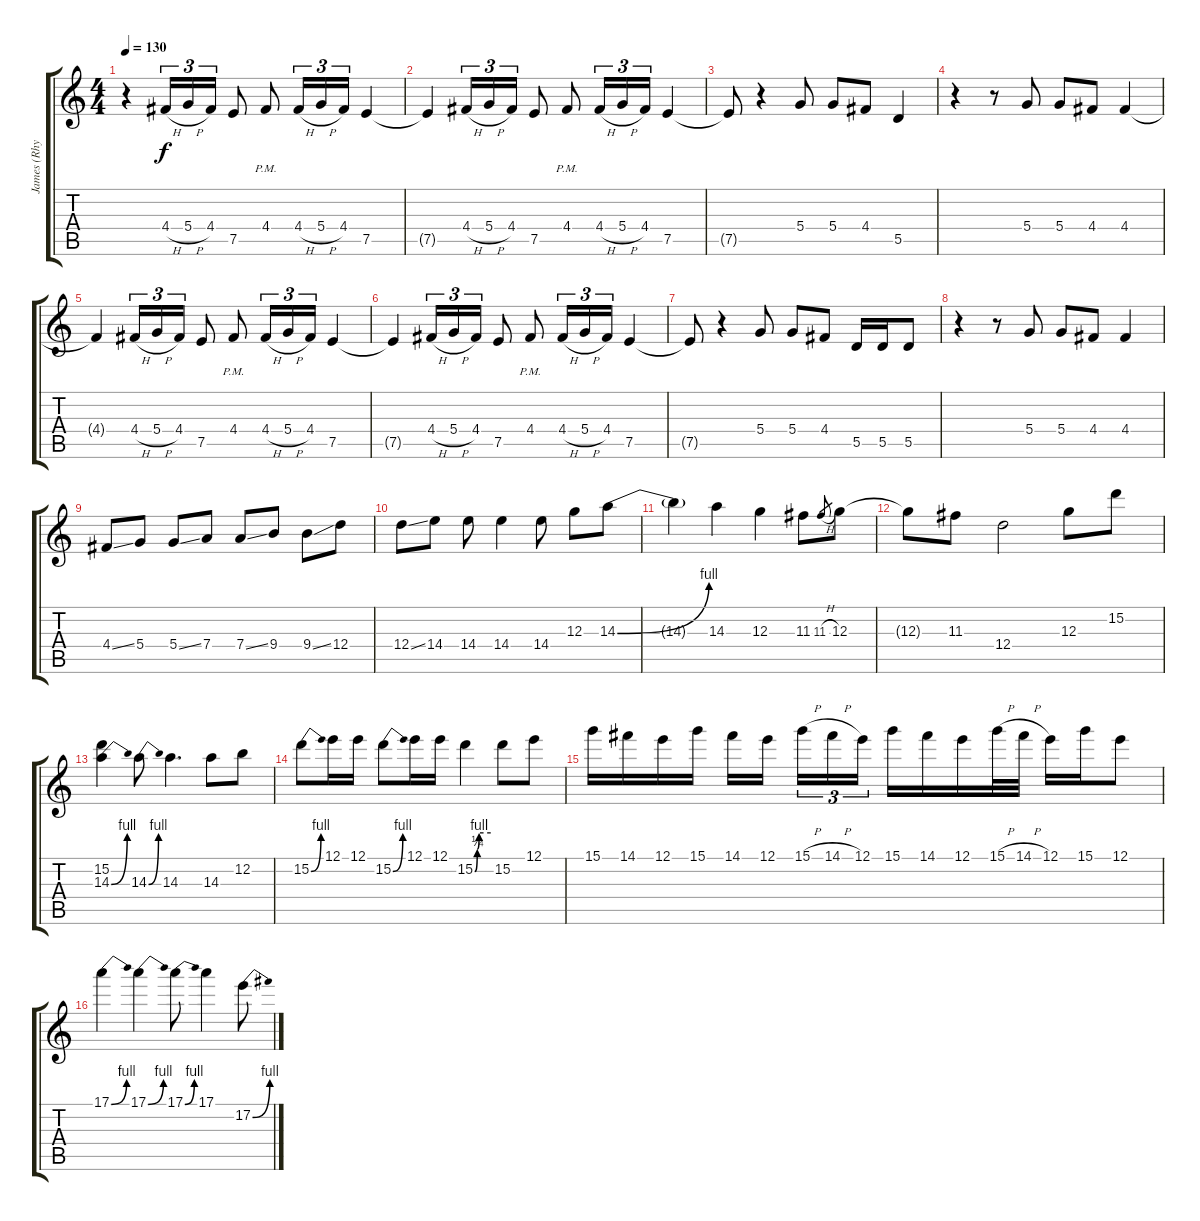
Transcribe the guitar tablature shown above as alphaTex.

\track ("James (Rhythm Guitar)" "James (Rhy") {instrument distortionguitar}
\staff {score tabs}
\tuning (E4 B3 G3 D3 A2 E2) {hide}
\ts (4 4)
\tempo 130
\clef g2
\ks c
r.4{dy f volume 15} 4.4{h}.16{tu (3 2)} 5.4{h}.16{tu (3 2)} 4.4.16{tu (3 2)} 7.5.8 4.4{pm}.8 4.4{h}.16{tu (3 2)} 5.4{h}.16{tu (3 2)} 4.4.16{tu (3 2)} 7.5.4 |
7.5{t}.4 4.4{h}.16{tu (3 2)} 5.4{h}.16{tu (3 2)} 4.4.16{tu (3 2)} 7.5.8 4.4{pm}.8 4.4{h}.16{tu (3 2)} 5.4{h}.16{tu (3 2)} 4.4.16{tu (3 2)} 7.5.4 |
7.5{t}.8 r.4 5.4.8 5.4.8 4.4.8 5.5.4 |
r.4 r.8 5.4.8 5.4.8 4.4.8 4.4.4 |
4.4{t}.4 4.4{h}.16{tu (3 2)} 5.4{h}.16{tu (3 2)} 4.4.16{tu (3 2)} 7.5.8 4.4{pm}.8 4.4{h}.16{tu (3 2)} 5.4{h}.16{tu (3 2)} 4.4.16{tu (3 2)} 7.5.4 |
7.5{t}.4 4.4{h}.16{tu (3 2)} 5.4{h}.16{tu (3 2)} 4.4.16{tu (3 2)} 7.5.8 4.4{pm}.8 4.4{h}.16{tu (3 2)} 5.4{h}.16{tu (3 2)} 4.4.16{tu (3 2)} 7.5.4 |
7.5{t}.8 r.4 5.4.8 5.4.8 4.4.8 5.5.16 5.5.16 5.5.8 |
r.4 r.8 5.4.8 5.4.8 4.4.8 4.4.4 |
4.4{ss}.8{volume 16} 5.4.8 5.4{ss}.8 7.4.8 7.4{ss}.8 9.4.8 9.4{ss}.8 12.4.8 |
12.4{ss}.8 14.4.8 14.4.8 14.4.4 14.4.8 12.3.8 14.3{be (bend 0 0 60 4)}.8 |
14.3{t}.4 14.3.4 12.3.4 11.3.8 11.3{h}.8{gr} 12.3.8 |
12.3{t}.8 11.3.8 12.4.2 12.3.8 15.2.8 |
(15.2 14.3{be (bend 0 0 60 4)}).4 14.3{be (bend 0 0 60 4)}.8 14.3.4{d} 14.3.8 12.2.8 |
15.2{be (bend 0 0 60 4)}.8 12.1.16 12.1.16 15.2{be (bend 0 0 60 4)}.8 12.1.16 12.1.16 15.2{be (custom 0 0 9 1 16 4 60 4)}.4 15.2.8 12.1.8 |
15.1.16 14.1.16 12.1.16 15.1.16 14.1.16 12.1.16{beam splitsecondary} 15.1{h}.16{tu (3 2)} 14.1{h}.16{tu (3 2)} 12.1.16{tu (3 2)} 15.1.16 14.1.16 12.1.16 15.1{h}.32 14.1{h}.32 12.1.16 15.1.16 12.1.8 |
17.1{be (bend 0 0 60 4)}.4 17.1{be (bend 0 0 60 4)}.4 17.1{be (bend 0 0 60 4)}.8 17.1.4 17.2{be (bend 0 0 60 4)}.8
